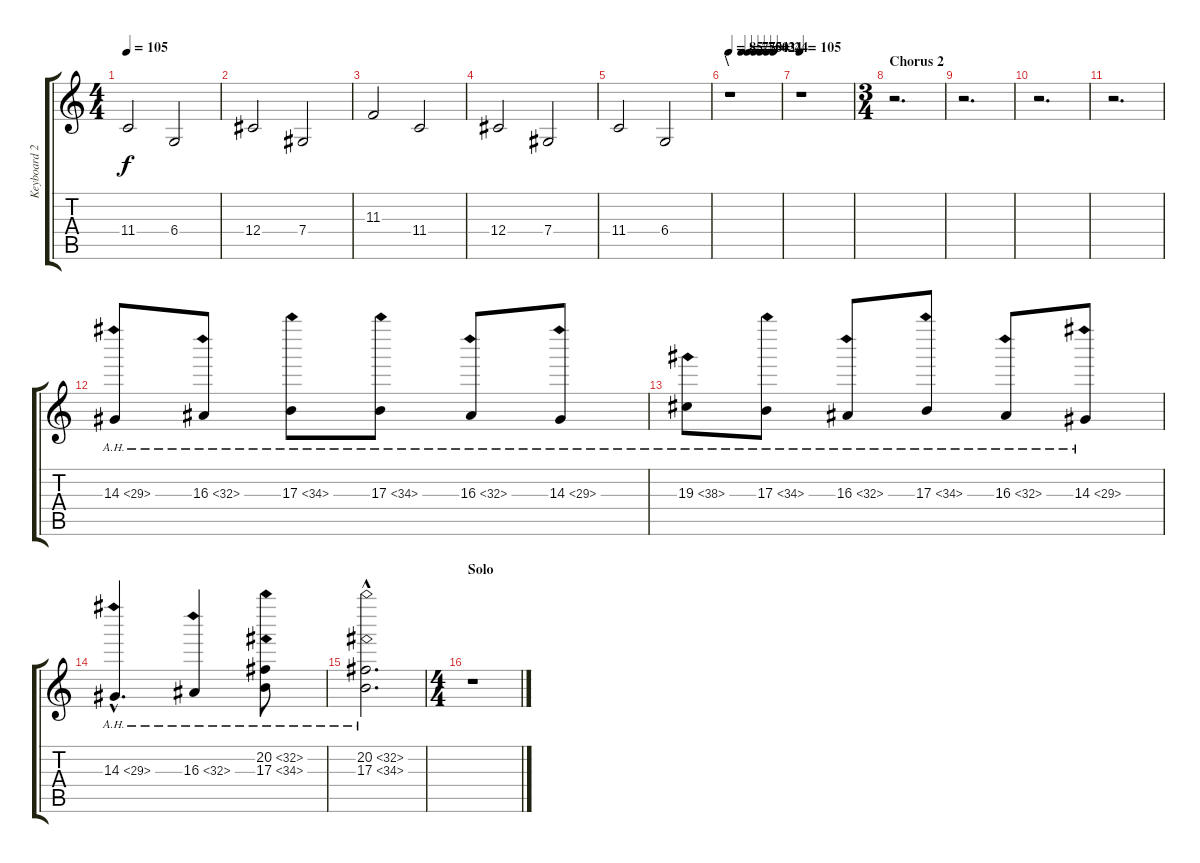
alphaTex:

\track ("Keyboard 2" "Keyboard 2") {instrument pad1newage}
\staff {score tabs}
\tuning (Eb4 Bb3 Gb3 Db3 Ab2 Eb2) {hide}
\ts (4 4)
\tempo 105
\clef g2
\ks c
11.4.2{dy f} 6.4.2 |
12.4.2 7.4.2 |
11.3.2 11.4.2 |
12.4.2 7.4.2 |
11.4.2 6.4.2 |
\section ("" "\\")
\tempo 85
\tempo (75 0.25)
\tempo (70 0.375)
\tempo (50 0.5)
\tempo (42 0.625)
\tempo (34 0.75)
\tempo (24 0.875)
r.1 |
\tempo 105
r.1 |
\ts (3 4)
\section ("" "Chorus 2")
r.2{d} |
r.2{d} |
r.2{d} |
r.2{d} |
14.3{ah 15}.8{volume 5 instrument synthstrings2} 16.3{ah 16}.8 17.3{ah 17}.8 17.3{ah 17}.8 16.3{ah 16}.8 14.3{ah 15}.8 |
19.3{ah 19}.8 17.3{ah 17}.8 16.3{ah 16}.8 17.3{ah 17}.8 16.3{ah 16}.8 14.3{ah 15}.8 |
14.3{ah 15 hac}.4{d} 16.3{ah 16}.4 (20.2{ah 12} 17.3{ah 17}).8 |
(20.2{ah 12 hac} 17.3{ah 17 hac}).2{d} |
\ts (4 4)
\section ("" "Solo")
r.1
